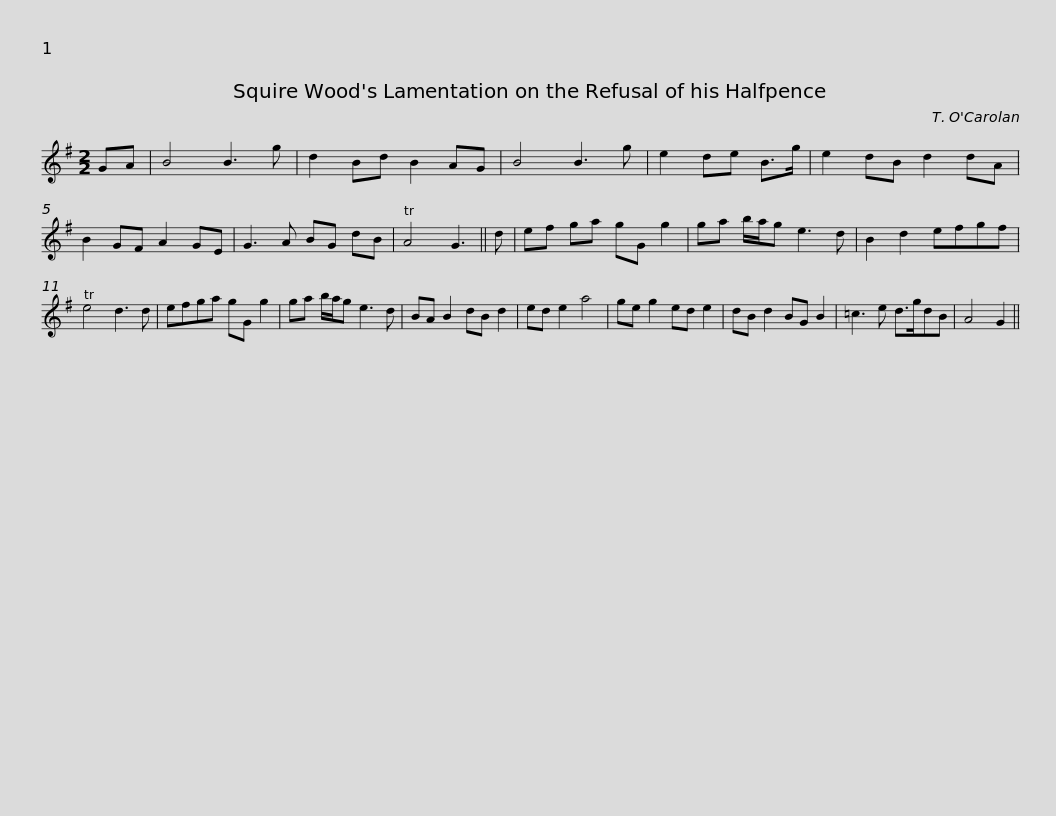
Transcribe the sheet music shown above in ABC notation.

X:1
L:1/8
M:2/2
I:linebreak $
K:G
V:1 treble
V:1
 GA | B4 B3 g | d2 Bd B2 AG | B4 B3 g | e2 de B>g | %5
 e2 dB d2 dA | B2 GF A2 GE | G3 A BG dB | A4 G3 ||$ d | %10
 ef ga gG g2 | ga b/a/g e3 d | B2 d2 efgf | e4 d3 d | efga gG g2 | %15
 ga b/a/g e3 d |$ BA B2 dB d2 | ed e2 a4 | ge g2 ed e2 | dB d2 BG B2 | %20
 =c3 e d>gdB | A4 G2 || %22
